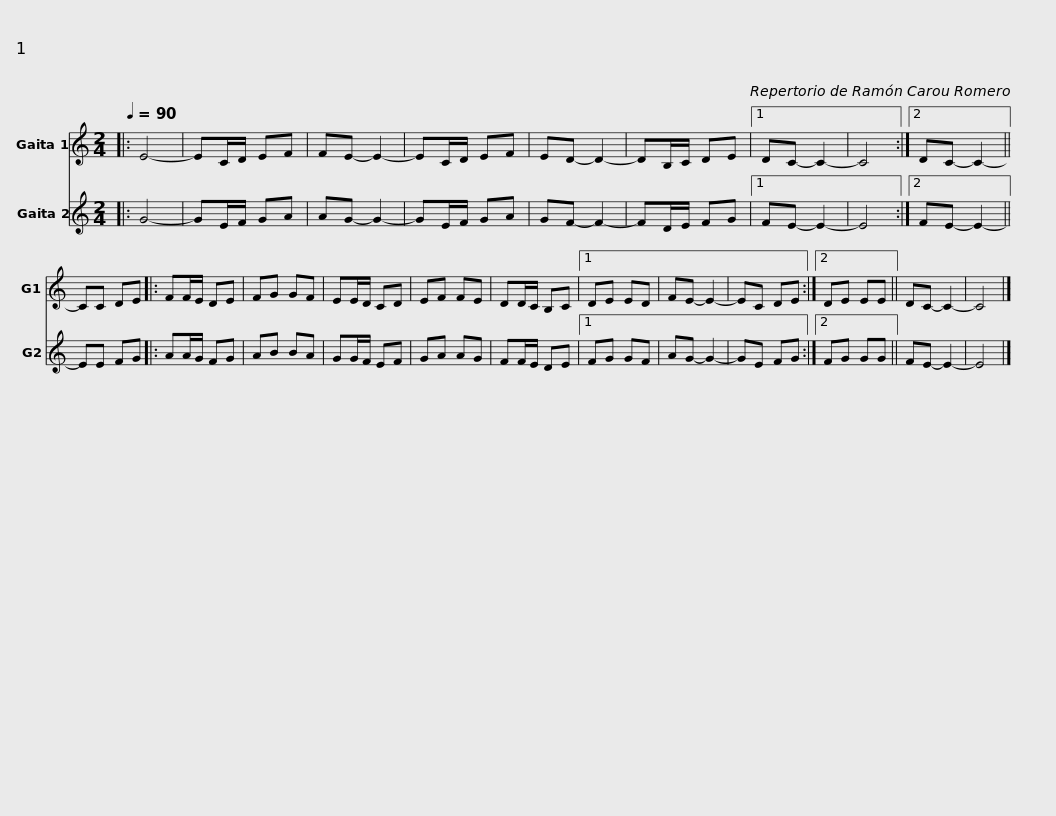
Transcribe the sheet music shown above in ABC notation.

X:1
%%score 1 2
L:1/8
Q:1/4=90
M:2/4
I:linebreak $
K:none
V:1 treble transpose=-2
V:2 treble transpose=-2
V:1
[K:C]|: E4- | EC/D/ EF | FE- E2- | EC/D/ EF | ED- D2- |$ %5
 DB,/C/ DE |1 DC- C2- | C4 :|2 DC- C2- || CC DE |:$ %10
 FF/E/ DE | FG GF | EE/D/ CD | EF FE | DD/C/ B,C |1$ %15
 DE ED | FE- E2- | EC DE :|2 DE EE || DC- C2- | %20
 C4 |] %21
V:2
[K:C]|: G4- | GE/F/ GA | AG- G2- | GE/F/ GA | GF- F2- |$ %5
 FD/E/ FG |1 FE- E2- | E4 :|2 FE- E2- || EE FG |:$ %10
 AA/G/ FG | AB BA | GG/F/ EF | GA AG | FF/E/ DE |1$ %15
 FG GF | AG- G2- | GE FG :|2 FG GG || FE- E2- | %20
 E4 |] %21
